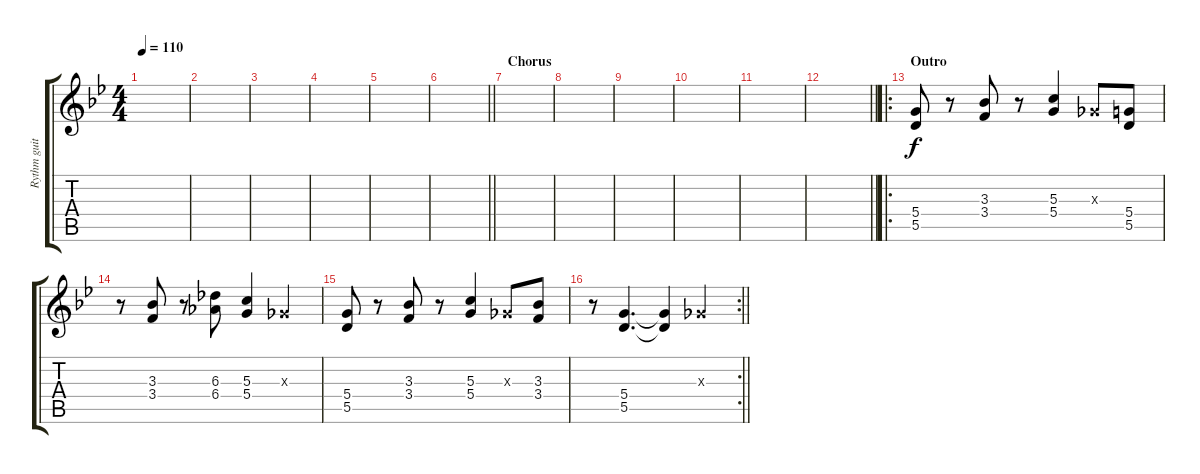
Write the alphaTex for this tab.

\track ("Rythm guitar" "Rythm guit") {instrument overdrivenguitar}
\staff {score tabs}
\tuning (E4 B3 G3 D3 A2 E2) {hide}
\ts (4 4)
\tempo 110
\clef g2
\ks bb
|
|
|
|
|
\barLineRight lightlight
|
\section ("" "Chorus")
|
|
|
|
|
\barLineRight lightlight
|
\ro
\section ("" "Outro")
(5.4 5.5).8 r.8 (3.3 3.4).8 r.8 (5.3 5.4).4 -1.3{x}.8 (5.4 5.5).8 |
r.8 (3.3 3.4).8 r.8 (6.3 6.4).8 (5.3 5.4).4 -1.3{x}.4 |
(5.4 5.5).8 r.8 (3.3 3.4).8 r.8 (5.3 5.4).4 -1.3{x}.8 (3.3 3.4).8 |
\rc 2
\barLineRight lightlight
r.8 (5.4 5.5).4{d} (5.4{t} 5.5{t}).4 -1.3{x}.4
